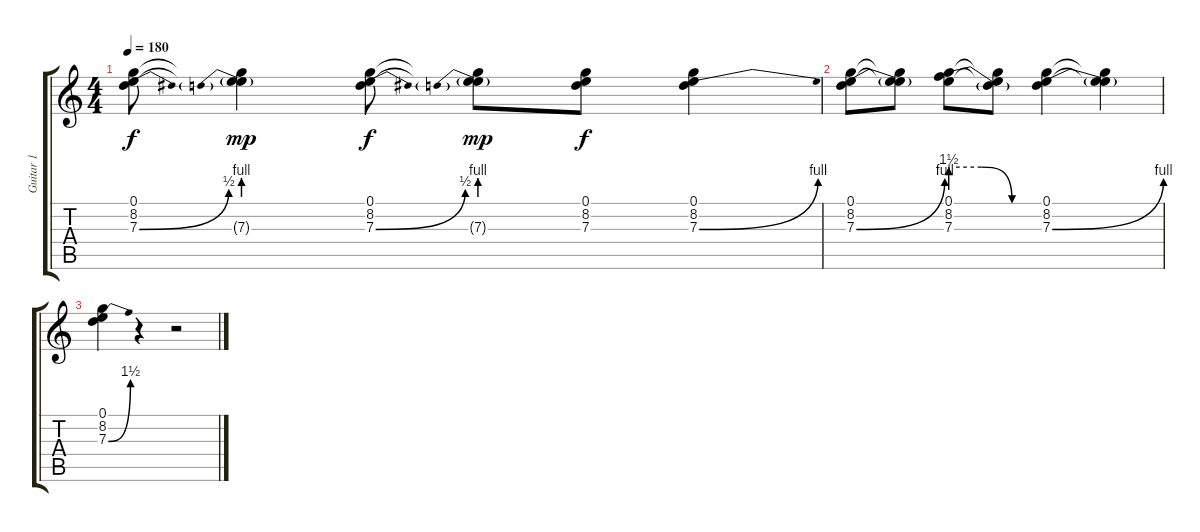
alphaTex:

\track ("Guitar 1" "Guitar 1") {instrument distortionguitar}
\staff {score tabs}
\tuning (E4 B3 G3 D3 A2 E2) {hide}
\ts (4 4)
\tempo 180
\clef g2
\ks c
(0.1 8.2 7.3{be (bend 0 0 60 2)}).8{dy f} (0.1{t} 8.2{t} 7.3{be (prebend 0 4 60 4) g}).4{dy mp} (0.1 8.2 7.3{be (bend 0 0 60 2)}).8{dy f} (0.1{t} 8.2{t} 7.3{be (prebend 0 4 60 4) g}).8{dy mp} (0.1 8.2 7.3).8{dy f} (0.1 8.2 7.3{be (bend 0 0 60 4)}).4 |
(0.1 8.2 7.3{be (bend 0 0 60 4)}).8 (0.1{t} 8.2{t} 7.3{t}).8 (0.1 8.2 7.3{be (custom 0 6 20 6 40 0 60 0)}).8 (0.1{t} 8.2{t} 7.3{t}).8 (0.1 8.2 7.3{be (bend 0 0 60 4)}).4 (0.1{t} 8.2{t} 7.3{t}).4 |
(0.1 8.2 7.3{be (bend 0 0 60 6)}).4 r.4 r.2
